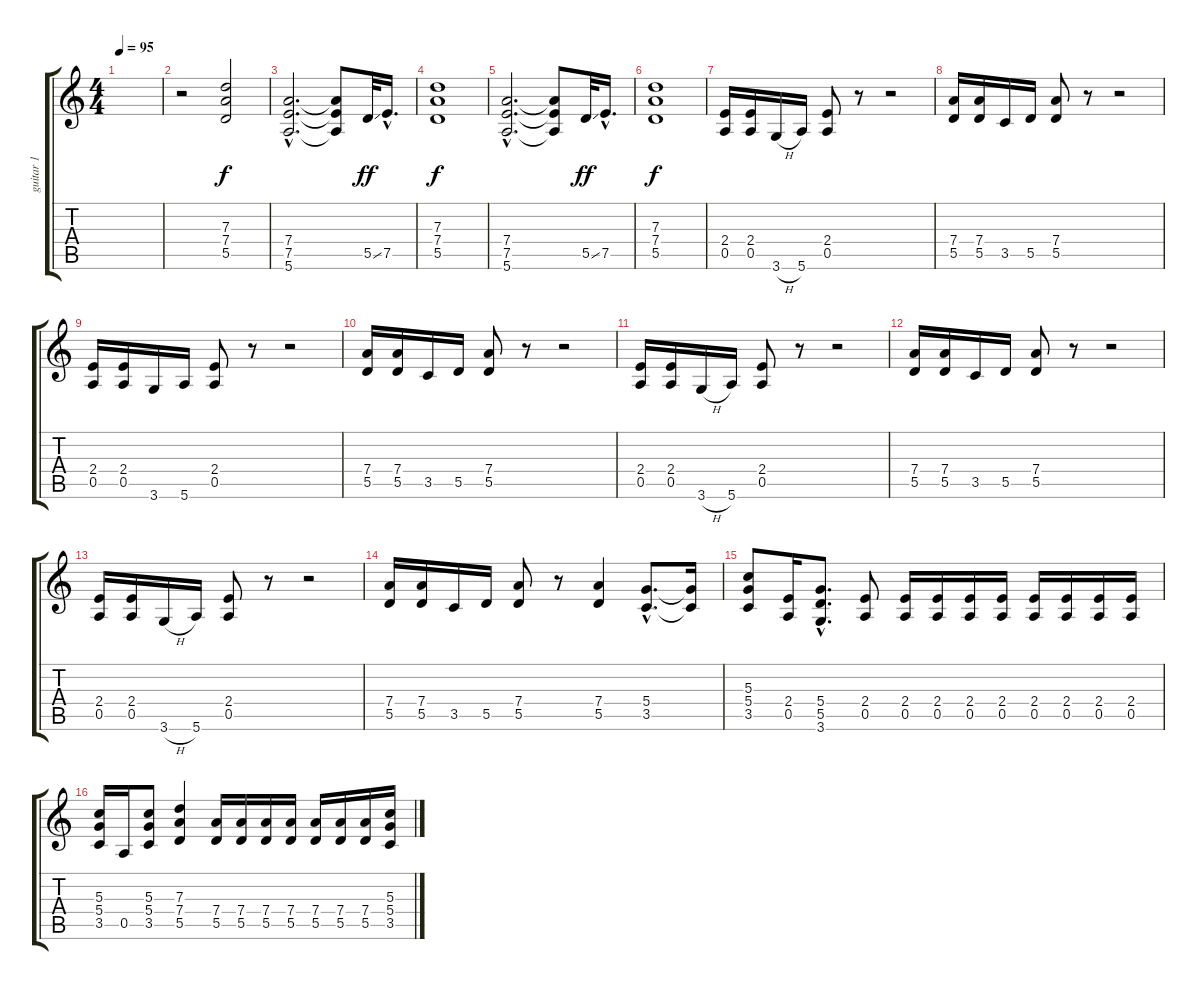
\track ("guitar 1" "guitar 1") {instrument distortionguitar}
\staff {score tabs}
\tuning (E4 B3 G3 D3 A2 E2) {hide}
\ts (4 4)
\tempo 95
\clef g2
\ks c
|
r.2 (7.3 7.4 5.5).2 |
(7.4{hac} 7.5{hac} 5.6{hac}).2{d} (7.4{t} 7.5{t} 5.6{t}).8 5.5{ss}.32{dy ff} 7.5{hac}.16{d} |
(7.3 7.4 5.5).1{dy f} |
(7.4{hac} 7.5{hac} 5.6{hac}).2{d} (7.4{t} 7.5{t} 5.6{t}).8 5.5{ss}.32{dy ff} 7.5{hac}.16{d} |
(7.3 7.4 5.5).1{dy f} |
(2.4 0.5).16 (2.4 0.5).16 3.6{h}.16 5.6.16 (2.4 0.5).8 r.8 r.2 |
(7.4 5.5).16 (7.4 5.5).16 3.5.16 5.5.16 (7.4 5.5).8 r.8 r.2 |
(2.4 0.5).16 (2.4 0.5).16 3.6.16 5.6.16 (2.4 0.5).8 r.8 r.2 |
(7.4 5.5).16 (7.4 5.5).16 3.5.16 5.5.16 (7.4 5.5).8 r.8 r.2 |
(2.4 0.5).16 (2.4 0.5).16 3.6{h}.16 5.6.16 (2.4 0.5).8 r.8 r.2 |
(7.4 5.5).16 (7.4 5.5).16 3.5.16 5.5.16 (7.4 5.5).8 r.8 r.2 |
(2.4 0.5).16 (2.4 0.5).16 3.6{h}.16 5.6.16 (2.4 0.5).8 r.8 r.2 |
(7.4 5.5).16 (7.4 5.5).16 3.5.16 5.5.16 (7.4 5.5).8 r.8 (7.4 5.5).4 (5.4{hac} 3.5{hac}).8{d} (5.4{t} 3.5{t}).16 |
(5.3 5.4 3.5).8 (2.4 0.5).16 (5.4{hac} 5.5{hac} 3.6{hac}).8{d} (2.4 0.5).8 (2.4 0.5).16 (2.4 0.5).16 (2.4 0.5).16 (2.4 0.5).16 (2.4 0.5).16 (2.4 0.5).16 (2.4 0.5).16 (2.4 0.5).16 |
(5.3 5.4 3.5).16 0.5.16 (5.3 5.4 3.5).8 (7.3 7.4 5.5).4 (7.4 5.5).16 (7.4 5.5).16 (7.4 5.5).16 (7.4 5.5).16 (7.4 5.5).16 (7.4 5.5).16 (7.4 5.5).16 (5.3 5.4 3.5).16
